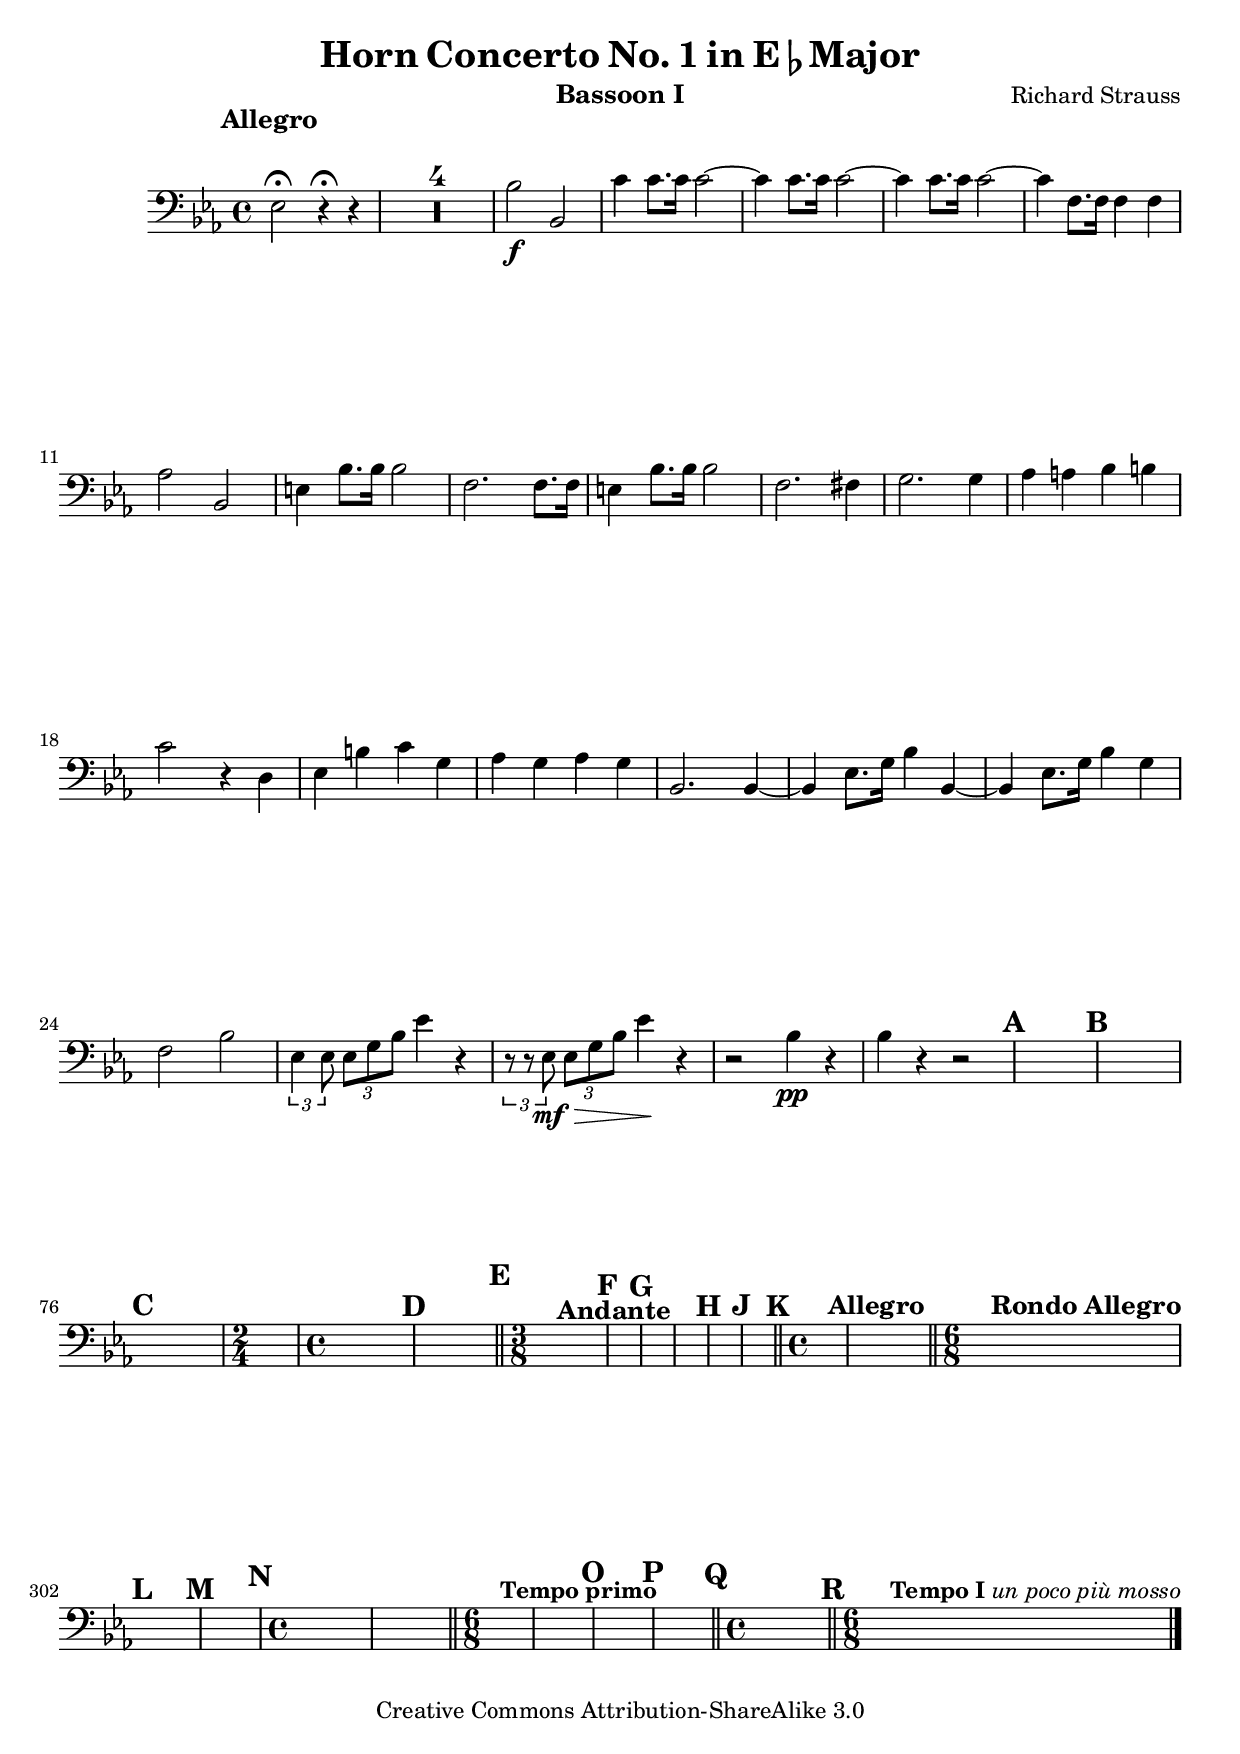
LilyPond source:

\version "2.12.2"

\version "2.12.2"

\include "defs.lyi"

bassoonOneMvtI = \relative c
{
  \clef bass
  \key ees \major
  ees2\fermata r4\fermata r |
  R1*4 |
  bes'2\f bes, |
  \repeat unfold 3 {c'4 c8. c16 c2~ |}
  c4 f,8. f16 f4 f |
  aes2 bes, |
  e4 bes'8. bes16 bes2 |
  f2. f8. f16 |
  e4 bes'8. bes16 bes2 |
  f2. fis4 |
  g2. g4 |
  aes a bes b |
  c2 r4 d, |
  ees b' c g |
  aes g aes g |
  bes,2. bes4~ |
  bes ees8. g16 bes4 bes,~ |
  bes ees8. g16 bes4 g |
  f2 bes |
  \times 2/3 {ees,4 ees8} \times 2/3 {ees8 g bes} ees4 r |
  \times 2/3 {r8 r ees,\mf\>} \times 2/3 {ees8 g bes} ees4\! r |
  r2 bes4\pp r |
  bes r r2 |

  %A
}

bassoonOneMvtII = \relative c'
{
}

bassoonOneMvtIII = \relative c'
{
}

bassoonOne = {\bassoonOneMvtI \bassoonOneMvtII \bassoonOneMvtIII}




\paper
{
  ragged-last-bottom = ##f
}

instrument = "Bassoon I"

\include "header.lyi"

notes = \bassoonOne

\include "part.lyi"

